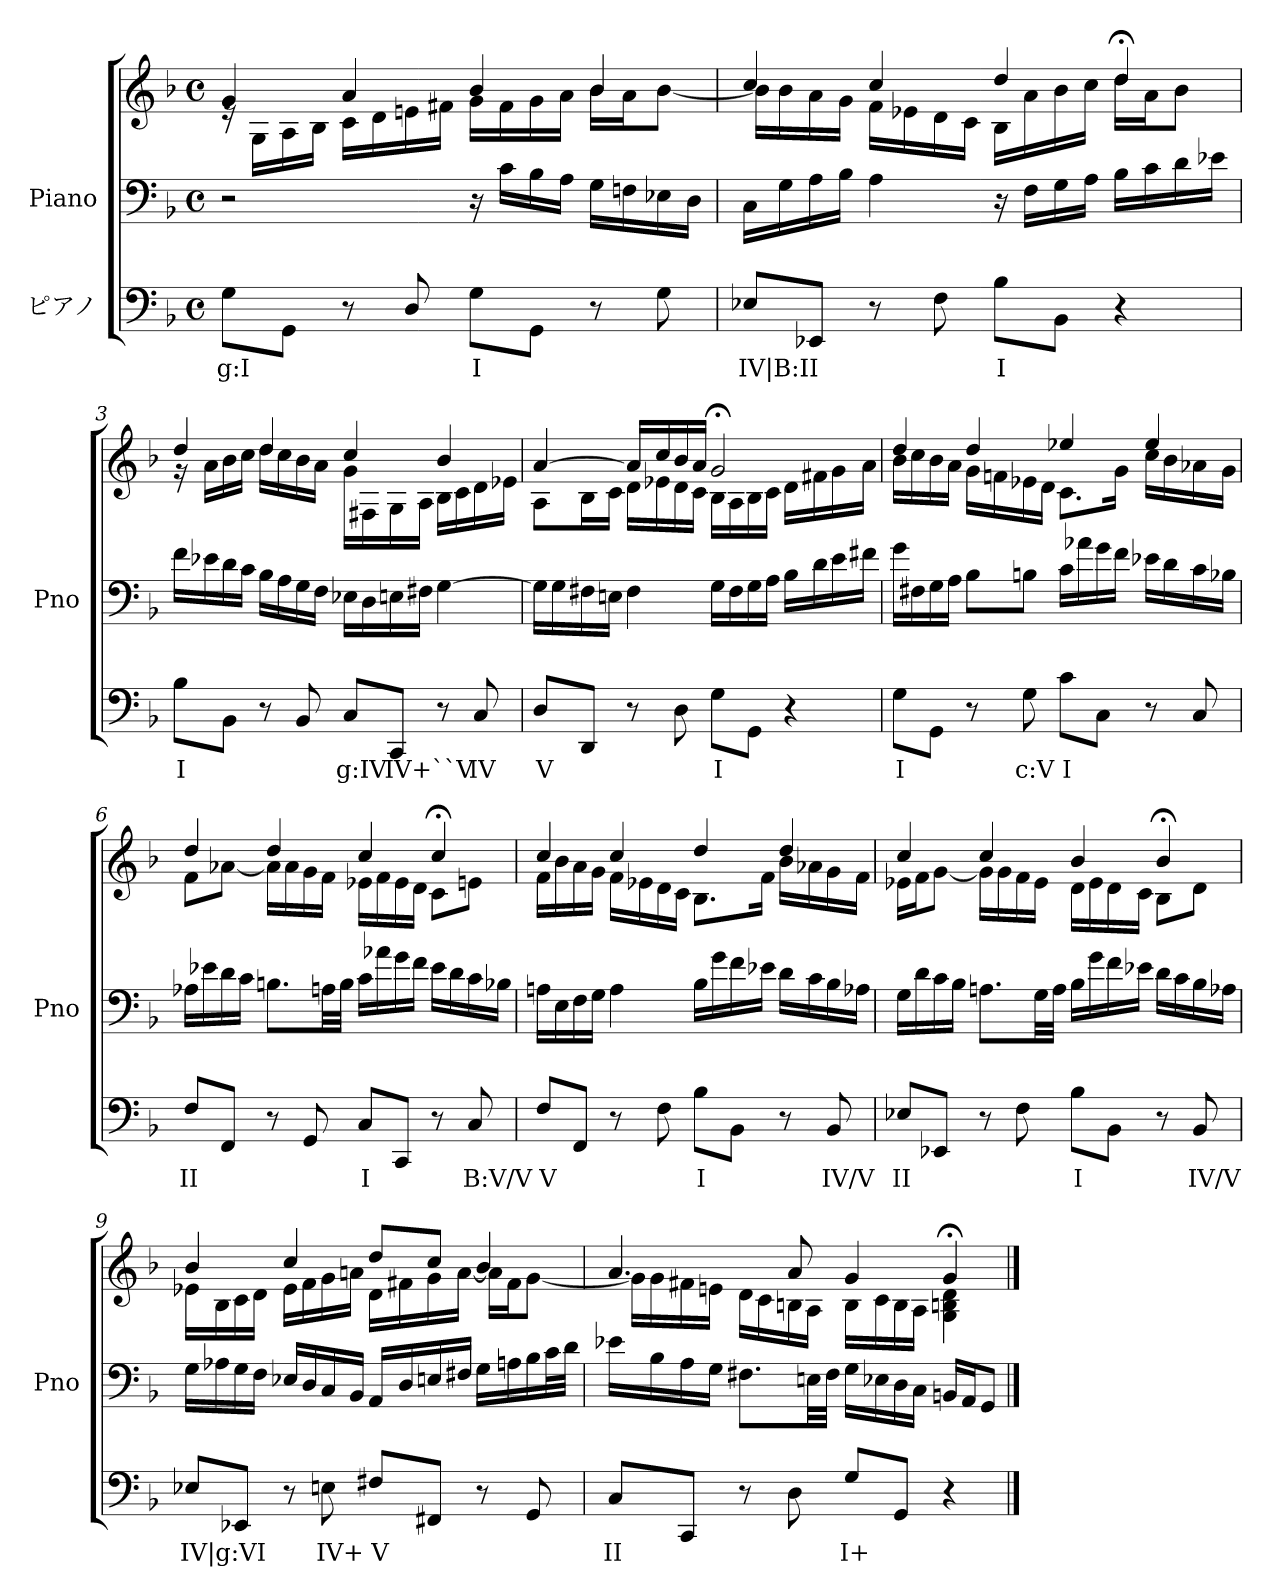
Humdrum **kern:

**kern	**text	**kern	**kern
*part2	*part2	*part1	*part1
*staff3	*staff3	*staff2	*staff1
*I"ピアノ	*	*I"Piano	*
*	*	*I'Pno	*
*clefF4	*	*clefF4	*clefG2
*k[b-]	*	*k[b-]	*k[b-]
*F:	*	*F:	*F:
*M4/4	*	*M4/4	*M4/4
*met(c)	*	*met(c)	*met(c)
*MM120	*	*MM120	*MM120
=1	=1	=1	=1
!	!LO:LY:b	!	!
*	*	*	*^
8G\L	g:I	2r	4g/	16re
.	.	.	.	16G\LL
8GG\J	.	.	.	16A\
.	.	.	.	16B-\JJ
!	!LO:LY:b	!	!	!
8r	V	.	4a/	16c\LL
.	.	.	.	16d\
8D/	.	.	.	16en\
.	.	.	.	16f#X\JJ
!	!LO:LY:b	!	!	!
8G\L	I	16r	4b-/	16g\LL
.	.	16c\LL	.	16f#\
8GG\J	.	16B-\	.	16g\
.	.	16A\JJ	.	16a\JJ
8r	.	16G\LL	4b-/	16b-\LL
.	.	16Fn\	.	16a\J
8G\	.	16E-X\	.	[<8b-\J
.	.	16D\JJ	.	.
=2	=2	=2	=2	=2
!	!LO:LY:b	!	!	!
8E-X/L	IV|B:II	16C\LL	4cc/	16b-\LL]
.	.	16G\	.	16b-\
8EE-X/J	.	16A\	.	16a\
.	.	16B-\JJ	.	16g\JJ
!	!LO:LY:b	!	!	!
8r	V	4A\	4cc/	16f\LL
.	.	.	.	16e-X\
8F\	.	.	.	16d\
.	.	.	.	16c\JJ
!	!LO:LY:b	!	!	!
8B-\L	I	16r	4dd/	16B-\LL
.	.	16F\LL	.	16a\
8BB-\J	.	16G\	.	16b-\
.	.	16A\JJ	.	16cc\JJ
4r	.	16B-\LL	4dd;</	16dd\LL
.	.	16c\	.	16a\J
.	.	16d\	.	8b-\J
.	.	16e-X\JJ	.	.
!!LO:LB:g=z	!!
=3	=3	=3	=3	=3
!	!LO:LY:b	!	!	!
8B-\L	I	16f\LL	4dd/	16rg
.	.	16e-X\	.	16a\LL
8BB-\J	.	16d\	.	16b-\
.	.	16c\JJ	.	16cc\JJ
8r	.	16B-\LL	4dd/	16dd\LL
.	.	16A\	.	16cc\
8BB-/	.	16G\	.	16b-\
.	.	16F\JJ	.	16a\JJ
!	!LO:LY:b	!	!	!
8C/L	g:IV	16E-X\LL	4cc/	16g\LL
.	.	16D\	.	16F#X\
!	!LO:LY:b	!	!	!
8CC/J	IV+``V	16En\	.	16G\
.	.	16F#X\JJ	.	16A\JJ
!	!LO:LY:b	!	!	!
8r	I	[4G\	4b-/	16B-\LL
.	.	.	.	16c\
!	!LO:LY:b	!	!	!
8C/	IV	.	.	16d\
.	.	.	.	16e-X\JJ
=4	=4	=4	=4	=4
!	!LO:LY:b	!	!	!
8D/L	V	16G\LL]	[>4a/	8A\L
.	.	16G\	.	.
8DD/J	.	16F#X\	.	16B-\L
.	.	16En\JJ	.	16c\JJ
8r	.	4F#\	16a/LL]	16d\LL
.	.	.	16cc/	16e-X\
8D\	.	.	16b-/	16d\
.	.	.	16a/JJ	16c\JJ
!	!LO:LY:b	!	!	!
8G\L	I	16G\LL	2g;</	16B-\LL
.	.	16F#\	.	16A\
8GG\J	.	16G\	.	16B-\
.	.	16A\JJ	.	16c\JJ
!	!LO:LY:b	!	!	!
4r	`````````V	16B-\LL	.	16d\LL
.	.	16d\	.	16f#X\
.	.	16e\	.	16g\
.	.	16f#X\JJ	.	16a\JJ
!!LO:PB:g=z	!!
=5	=5	=5	=5	=5
!	!LO:LY:b	!	!	!
8G\L	I	16g\LL	4dd/	16b-\LL
.	.	16F#X\	.	16cc\
8GG\J	.	16G\	.	16b-\
.	.	16A\JJ	.	16a\JJ
8r	.	8B-\L	4dd/	16g\LL
.	.	.	.	16fn\
!	!LO:LY:b	!	!	!
8G\	c:V	8Bn\J	.	16e-X\
.	.	.	.	16d\JJ
!	!LO:LY:b	!	!	!
8c\L	I	16c\LL	4ee-X/	8.c\L
.	.	16a-X\	.	.
8C\J	.	16g\	.	.
.	.	16f\JJ	.	16g\Jk
8r	.	16e-X\LL	4ee-/	16cc\LL
.	.	16d\	.	16b-\
8C/	.	16c\	.	16a-X\
.	.	16B-X\JJ	.	16g\JJ
=6	=6	=6	=6	=6
!	!LO:LY:b	!	!	!
8F/L	II	16A-X\LL	4dd/	8f\L
.	.	16e-X\	.	.
8FF/J	.	16d\	.	[<8a-X\J
.	.	16c\JJ	.	.
!	!LO:LY:b	!	!	!
8r	V	8.Bn\L	4dd/	16a-\LL]
.	.	.	.	16a-\
8GG/	.	.	.	16g\
.	.	32An\LL	.	16f\JJ
.	.	32B\JJJ	.	.
!	!LO:LY:b	!	!	!
8C/L	I	16c\LL	4cc/	16e-X\LL
.	.	16a-X\	.	16f\
8CC/J	.	16g\	.	16e-\
.	.	16f\JJ	.	16d\JJ
8r	.	16e-\LL	4cc;</	8c\L
.	.	16d\	.	.
!	!LO:LY:b	!	!	!
8C/	B:V/V	16c\	.	8en\J
.	.	16B-X\JJ	.	.
!!LO:LB:g=z	!!
=7	=7	=7	=7	=7
!	!LO:LY:b	!	!	!
8F/L	V	16An\LL	4cc/	16f\LL
.	.	16E\	.	16b-\
8FF/J	.	16F\	.	16a\
.	.	16G\JJ	.	16g\JJ
8r	.	4A\	4cc/	16f\LL
.	.	.	.	16e-X\
8F\	.	.	.	16d\
.	.	.	.	16c\JJ
!	!LO:LY:b	!	!	!
8B-\L	I	16B-\LL	4dd/	8.B-\L
.	.	16g\	.	.
8BB-\J	.	16f\	.	.
.	.	16e-X\JJ	.	16f\Jk
8r	.	16d\LL	4dd/	16b-\LL
.	.	16c\	.	16a-X\
!	!LO:LY:b	!	!	!
8BB-/	IV/V	16B-\	.	16g\
.	.	16A-X\JJ	.	16f\JJ
=8	=8	=8	=8	=8
!	!LO:LY:b	!	!	!
8E-X/L	II	16G\LL	4cc/	16e-X\LL
.	.	16d\	.	16f\J
8EE-X/J	.	16c\	.	[<8g\J
.	.	16B-\JJ	.	.
!	!LO:LY:b	!	!	!
8r	V	8.An\L	4cc/	16g\LL]
.	.	.	.	16g\
8F\	.	.	.	16f\
.	.	32G\LL	.	16e-\JJ
.	.	32A\JJJ	.	.
!	!LO:LY:b	!	!	!
8B-\L	I	16B-\LL	4b-/	16d\LL
.	.	16g\	.	16e-\
8BB-\J	.	16f\	.	16d\
.	.	16e-X\JJ	.	16c\JJ
8r	.	16d\LL	4b-;</	8B-\L
.	.	16c\	.	.
!	!LO:LY:b	!	!	!
8BB-/	IV/V	16B-\	.	8d\J
.	.	16A-X\JJ	.	.
!!LO:PB:g=z	!!
=9	=9	=9	=9	=9
!	!LO:LY:b	!	!	!
8E-X/L	IV|g:VI	16G\LL	4b-/	16e-X\LL
.	.	16A-X\	.	16B-\
8EE-X/J	.	16G\	.	16c\
.	.	16F\JJ	.	16d\JJ
!	!LO:LY:b	!	!	!
8r	IV	16E-X/LL	4cc/	16e-\LL
.	.	16D/	.	16f\
!	!LO:LY:b	!	!	!
8En\	IV+	16C/	.	16g\
.	.	16BB-/JJ	.	16an\JJ
!	!LO:LY:b	!	!	!
8F#X/L	V	16AA/LL	8dd/L	16d\LL
.	.	16D/	.	16f#X\
8FF#X/J	.	16En/	8cc/J	16g\
.	.	16F#X/JJ	.	[<16a\JJ
!	!LO:LY:b	!	!	!
8r	I	16G\LL	4b-/	16a\LL]
.	.	16An\	.	16f#\J
8GG/	.	16B-\	.	[<8g\J
.	.	32c\L	.	.
.	.	32d\JJJ	.	.
=10	=10	=10	=10	=10
!	!LO:LY:b	!	!	!
8C/L	II	16e-X\LL	4.a/	16g\LL]
.	.	16B-\	.	16g\
8CC/J	.	16A\	.	16f#X\
.	.	16G\JJ	.	16en\JJ
!	!LO:LY:b	!	!	!
8r	V	8.F#X\L	.	16d\LL
.	.	.	.	16c\
8D\	.	.	8a/	16Bn\
.	.	32En\LL	.	16A\JJ
.	.	32F#\JJJ	.	.
!	!LO:LY:b	!	!	!
8G/L	I+	16G\LL	4g/	16B\LL
.	.	16E-X\	.	16c\
8GG/J	.	16D\	.	16B\
.	.	16C\JJ	.	16A\JJ
4r	.	16BBn/LL	4g;</	4G\ 4Bn\ 4d\
.	.	16AA/J	.	.
.	.	8GG/J	.	.
*	*	*	*v	*v
==	==	==	==
*-	*-	*-	*-
